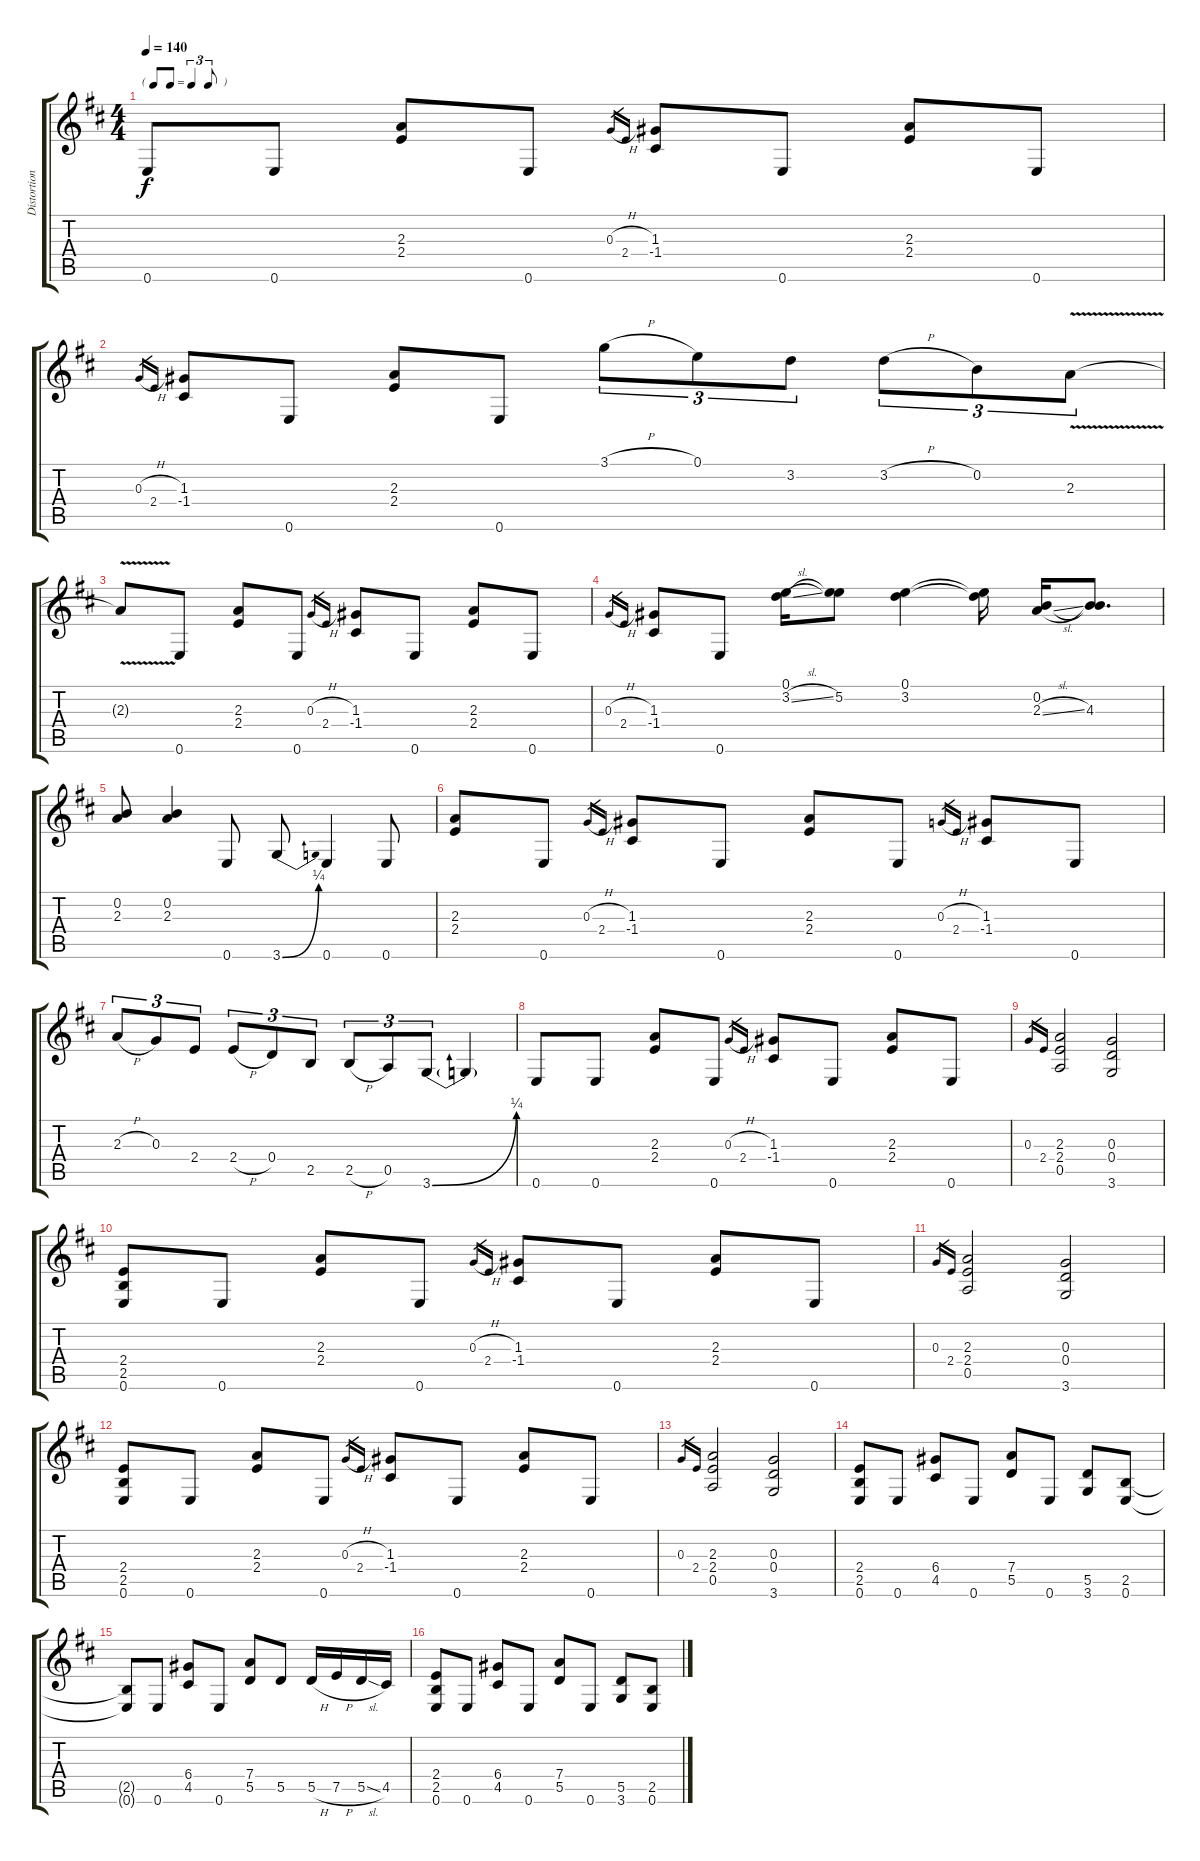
\track ("Distortion" "Distortion") {instrument distortionguitar}
\staff {score tabs}
\tuning (E4 B3 G3 D3 A2 E2) {hide}
\ts (4 4)
\tf triplet8th
\tempo 140
\clef g2
\ks d
0.6.8{dy f instrument distortionguitar} 0.6.8 (2.3 2.4).8 0.6.8 0.3{h}.16{gr} 2.4.16{gr} (1.3 -1.4).8 0.6.8 (2.3 2.4).8 0.6.8 |
0.3{h}.16{gr} 2.4.16{gr} (1.3 -1.4).8 0.6.8 (2.3 2.4).8 0.6.8 3.1{h}.8{tu (3 2)} 0.1.8{tu (3 2)} 3.2.8{tu (3 2)} 3.2{h}.8{tu (3 2)} 0.2.8{tu (3 2)} 2.3{v}.8{tu (3 2)} |
2.3{v t}.8 0.6.8 (2.3 2.4).8 0.6.8 0.3{h}.16{gr} 2.4.16{gr} (1.3 -1.4).8 0.6.8 (2.3 2.4).8 0.6.8 |
0.3{h}.16{gr} 2.4.16{gr} (1.3 -1.4).8 0.6.8 (0.1 3.2{sl}).16 (0.1{t} 5.2).8 (0.1 3.2).4 (0.1{t} 3.2{t}).16 (0.2 2.3{sl}).16 (0.2{t} 4.3).8{d} |
(0.2 2.3).8 (0.2 2.3).4 0.6.8 3.6{be (bend 0 0 60 1)}.8 0.6.4 0.6.8 |
(2.3 2.4).8 0.6.8 0.3{h}.16{gr} 2.4.16{gr} (1.3 -1.4).8 0.6.8 (2.3 2.4).8 0.6.8 0.3{h}.16{gr} 2.4.16{gr} (1.3 -1.4).8 0.6.8 |
2.3{h}.8{tu (3 2)} 0.3.8{tu (3 2)} 2.4.8{tu (3 2)} 2.4{h}.8{tu (3 2)} 0.4.8{tu (3 2)} 2.5.8{tu (3 2)} 2.5{h}.8{tu (3 2)} 0.5.8{tu (3 2)} 3.6{be (bend 0 0 60 1)}.8{tu (3 2)} 3.6{t}.4 |
0.6.8 0.6.8 (2.3 2.4).8 0.6.8 0.3{h}.16{gr} 2.4.16{gr} (1.3 -1.4).8 0.6.8 (2.3 2.4).8 0.6.8 |
0.3.16{gr} 2.4.16{gr} (2.3 2.4 0.5).2 (0.3 0.4 3.6).2 |
(2.4 2.5 0.6).8 0.6.8 (2.3 2.4).8 0.6.8 0.3{h}.16{gr} 2.4.16{gr} (1.3 -1.4).8 0.6.8 (2.3 2.4).8 0.6.8 |
0.3.16{gr} 2.4.16{gr} (2.3 2.4 0.5).2 (0.3 0.4 3.6).2 |
(2.4 2.5 0.6).8 0.6.8 (2.3 2.4).8 0.6.8 0.3{h}.16{gr} 2.4.16{gr} (1.3 -1.4).8 0.6.8 (2.3 2.4).8 0.6.8 |
0.3.16{gr} 2.4.16{gr} (2.3 2.4 0.5).2 (0.3 0.4 3.6).2 |
(2.4 2.5 0.6).8 0.6.8 (6.4 4.5).8 0.6.8 (7.4 5.5).8 0.6.8 (5.5 3.6).8 (2.5 0.6).8 |
(2.5{t} 0.6{t}).8 0.6.8 (6.4 4.5).8 0.6.8 (7.4 5.5).8 5.5.8 5.5{h}.16 7.5{h}.16 5.5{sl}.16 4.5.16 |
(2.4 2.5 0.6).8 0.6.8 (6.4 4.5).8 0.6.8 (7.4 5.5).8 0.6.8 (5.5 3.6).8 (2.5 0.6).8
